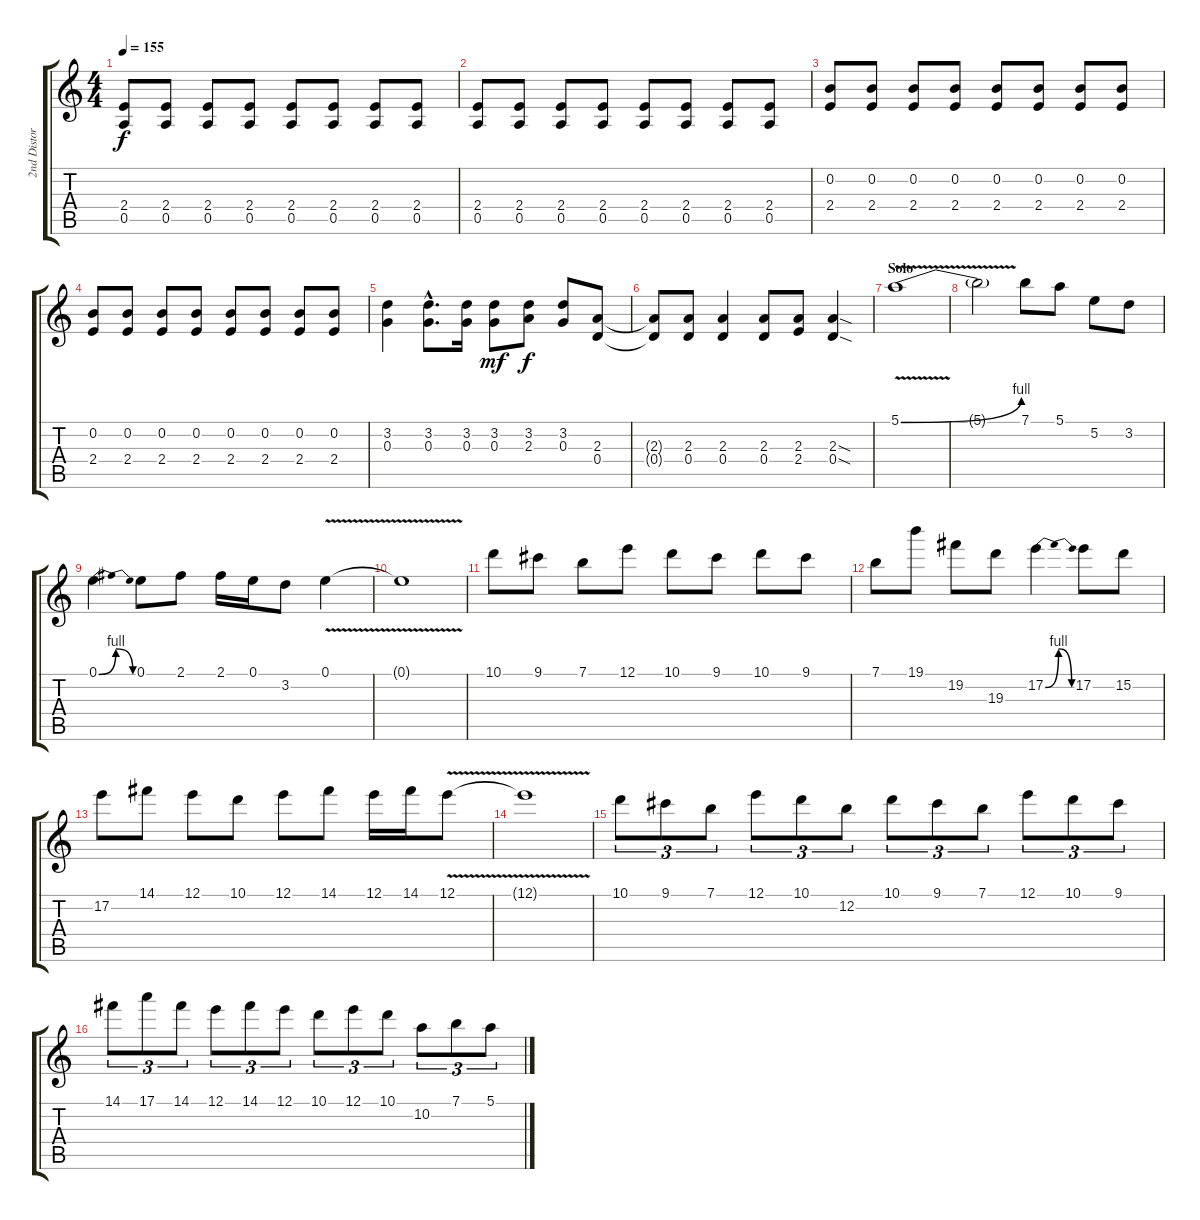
\track ("2nd Distortion" "2nd Distor") {instrument distortionguitar}
\staff {score tabs}
\tuning (E4 B3 G3 D3 A2 E2) {hide}
\ts (4 4)
\tempo 155
\clef g2
\ks c
(2.4 0.5).8{dy f} (2.4 0.5).8 (2.4 0.5).8 (2.4 0.5).8 (2.4 0.5).8 (2.4 0.5).8 (2.4 0.5).8 (2.4 0.5).8 |
(2.4 0.5).8 (2.4 0.5).8 (2.4 0.5).8 (2.4 0.5).8 (2.4 0.5).8 (2.4 0.5).8 (2.4 0.5).8 (2.4 0.5).8 |
(0.2 2.4).8 (0.2 2.4).8 (0.2 2.4).8 (0.2 2.4).8 (0.2 2.4).8 (0.2 2.4).8 (0.2 2.4).8 (0.2 2.4).8 |
(0.2 2.4).8 (0.2 2.4).8 (0.2 2.4).8 (0.2 2.4).8 (0.2 2.4).8 (0.2 2.4).8 (0.2 2.4).8 (0.2 2.4).8 |
(3.2 0.3).4 (3.2{hac} 0.3{hac}).8{d} (3.2 0.3).16 (3.2 0.3).8{dy mf} (3.2 2.3).8{dy f} (3.2 0.3).8 (2.3 0.4).8 |
(2.3{t} 0.4{t}).8 (2.3 0.4).8 (2.3 0.4).4 (2.3 0.4).8 (2.3 2.4).8 (2.3{sod} 0.4{sod}).4 |
\section ("" "Solo")
5.1{be (bend 0 0 60 4) v}.1{volume 16} |
5.1{t}.2 7.1.8 5.1.8 5.2.8 3.2.8 |
0.1{be (bendrelease 0 0 30 4 30 4 60 0)}.4 0.1.8 2.1.8 2.1.16 0.1.16 3.2.8 0.1{v}.4 |
0.1{t}.1 |
10.1.8 9.1.8 7.1.8 12.1.8 10.1.8 9.1.8 10.1.8 9.1.8 |
7.1.8 19.1.8 19.2.8 19.3.8 17.2{be (bendrelease 0 0 30 4 30 4 60 0)}.4 17.2.8 15.2.8 |
17.2.8 14.1.8 12.1.8 10.1.8 12.1.8 14.1.8 12.1.16 14.1.16 12.1{v}.8 |
12.1{t}.1 |
10.1.8{tu (3 2)} 9.1.8{tu (3 2)} 7.1.8{tu (3 2)} 12.1.8{tu (3 2)} 10.1.8{tu (3 2)} 12.2.8{tu (3 2)} 10.1.8{tu (3 2)} 9.1.8{tu (3 2)} 7.1.8{tu (3 2)} 12.1.8{tu (3 2)} 10.1.8{tu (3 2)} 9.1.8{tu (3 2)} |
14.1.8{tu (3 2)} 17.1.8{tu (3 2)} 14.1.8{tu (3 2)} 12.1.8{tu (3 2)} 14.1.8{tu (3 2)} 12.1.8{tu (3 2)} 10.1.8{tu (3 2)} 12.1.8{tu (3 2)} 10.1.8{tu (3 2)} 10.2.8{tu (3 2)} 7.1.8{tu (3 2)} 5.1.8{tu (3 2)}
